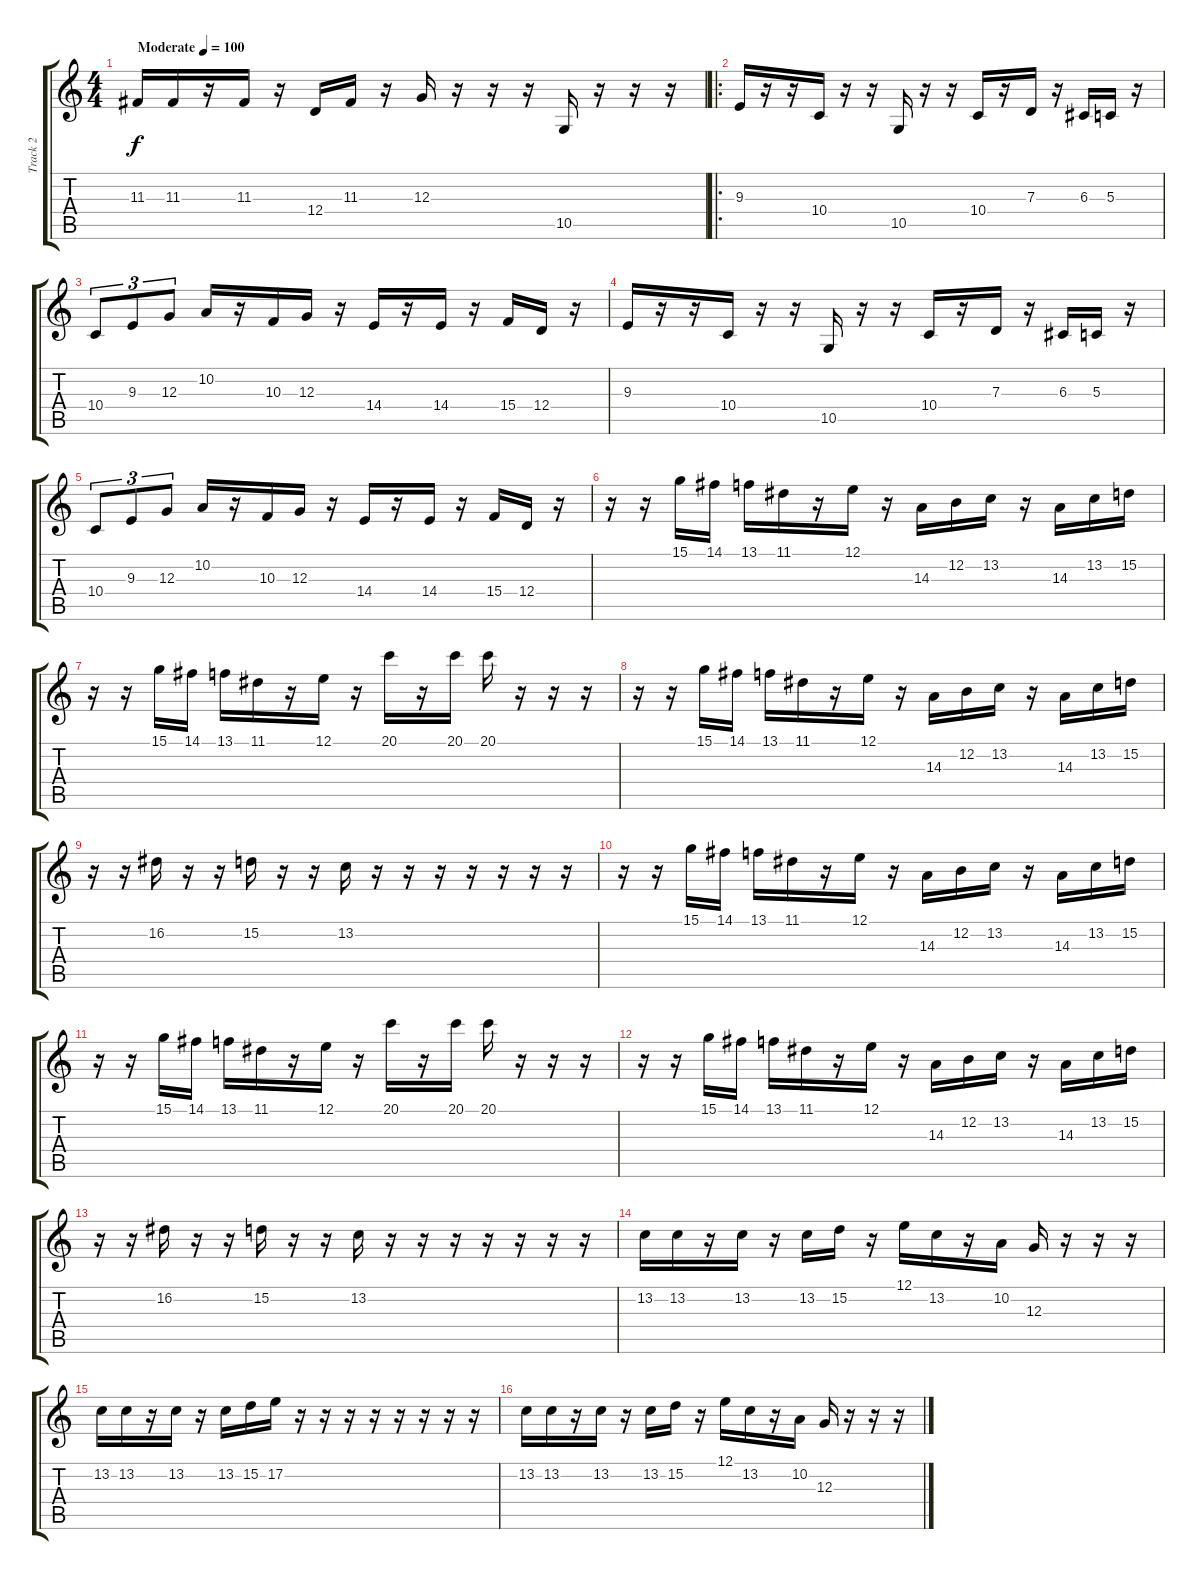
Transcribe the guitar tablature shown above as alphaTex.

\track ("Track 2" "Track 2") {instrument lead5charang}
\staff {score tabs}
\tuning (E4 B3 G3 D3 A2 E2) {hide}
\ts (4 4)
\tempo (100 "Moderate")
\clef g2
\ks c
11.3.16{dy f instrument lead5charang} 11.3.16 r.16 11.3.16 r.16 12.4.16 11.3.16 r.16 12.3.16 r.16 r.16 r.16 10.5.16 r.16 r.16 r.16 |
\ro
9.3.16 r.16 r.16 10.4.16 r.16 r.16 10.5.16 r.16 r.16 10.4.16 r.16 7.3.16 r.16 6.3.16 5.3.16 r.16 |
10.4.8{tu (3 2)} 9.3.8{tu (3 2)} 12.3.8{tu (3 2)} 10.2.16 r.16 10.3.16 12.3.16 r.16 14.4.16 r.16 14.4.16 r.16 15.4.16 12.4.16 r.16 |
9.3.16 r.16 r.16 10.4.16 r.16 r.16 10.5.16 r.16 r.16 10.4.16 r.16 7.3.16 r.16 6.3.16 5.3.16 r.16 |
10.4.8{tu (3 2)} 9.3.8{tu (3 2)} 12.3.8{tu (3 2)} 10.2.16 r.16 10.3.16 12.3.16 r.16 14.4.16 r.16 14.4.16 r.16 15.4.16 12.4.16 r.16 |
r.16 r.16 15.1.16 14.1.16 13.1.16 11.1.16 r.16 12.1.16 r.16 14.3.16 12.2.16 13.2.16 r.16 14.3.16 13.2.16 15.2.16 |
r.16 r.16 15.1.16 14.1.16 13.1.16 11.1.16 r.16 12.1.16 r.16 20.1.16 r.16 20.1.16 20.1.16 r.16 r.16 r.16 |
r.16 r.16 15.1.16 14.1.16 13.1.16 11.1.16 r.16 12.1.16 r.16 14.3.16 12.2.16 13.2.16 r.16 14.3.16 13.2.16 15.2.16 |
r.16 r.16 16.2.16 r.16 r.16 15.2.16 r.16 r.16 13.2.16 r.16 r.16 r.16 r.16 r.16 r.16 r.16 |
r.16 r.16 15.1.16 14.1.16 13.1.16 11.1.16 r.16 12.1.16 r.16 14.3.16 12.2.16 13.2.16 r.16 14.3.16 13.2.16 15.2.16 |
r.16 r.16 15.1.16 14.1.16 13.1.16 11.1.16 r.16 12.1.16 r.16 20.1.16 r.16 20.1.16 20.1.16 r.16 r.16 r.16 |
r.16 r.16 15.1.16 14.1.16 13.1.16 11.1.16 r.16 12.1.16 r.16 14.3.16 12.2.16 13.2.16 r.16 14.3.16 13.2.16 15.2.16 |
r.16 r.16 16.2.16 r.16 r.16 15.2.16 r.16 r.16 13.2.16 r.16 r.16 r.16 r.16 r.16 r.16 r.16 |
13.2.16 13.2.16 r.16 13.2.16 r.16 13.2.16 15.2.16 r.16 12.1.16 13.2.16 r.16 10.2.16 12.3.16 r.16 r.16 r.16 |
13.2.16 13.2.16 r.16 13.2.16 r.16 13.2.16 15.2.16 17.2.16 r.16 r.16 r.16 r.16 r.16 r.16 r.16 r.16 |
13.2.16 13.2.16 r.16 13.2.16 r.16 13.2.16 15.2.16 r.16 12.1.16 13.2.16 r.16 10.2.16 12.3.16 r.16 r.16 r.16
